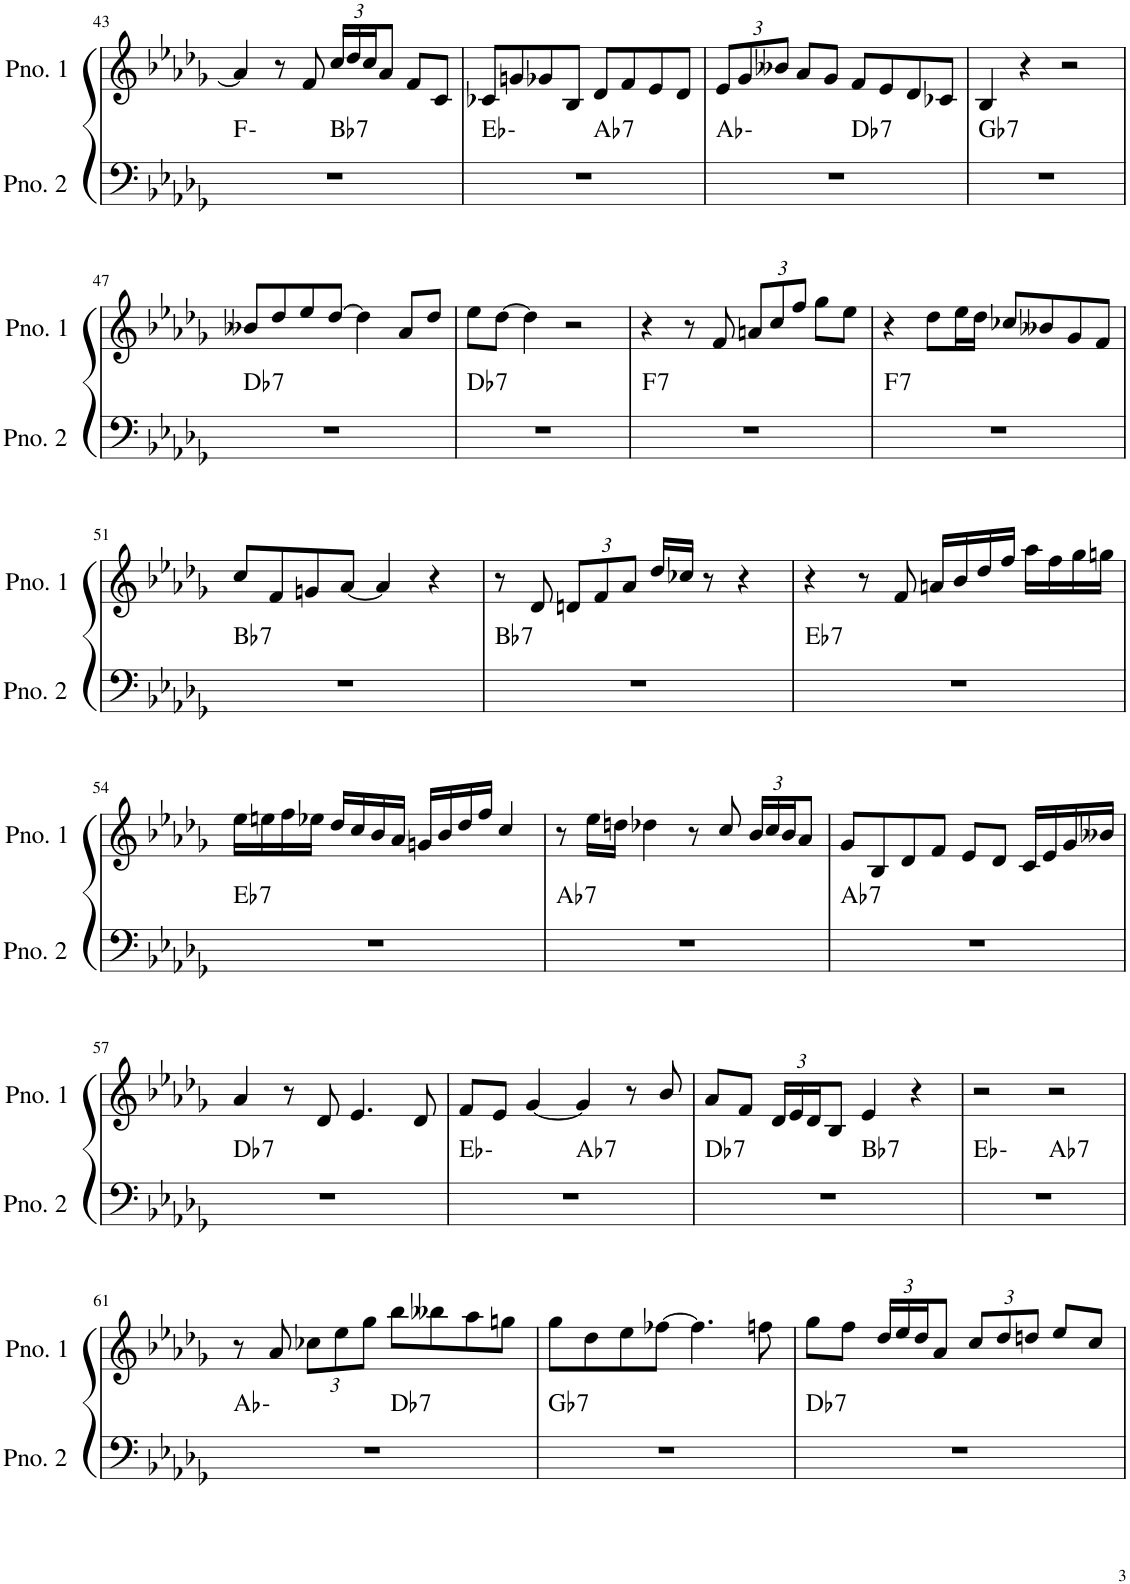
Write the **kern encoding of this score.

**kern	**harte	**kern
*part2	*part2	*part1
*staff2	*	*staff1
*I"ピアノ 2	*	*I"ピアノ 1
!!LO:PB:g=z
*clefF4	*	*clefG2
*k[b-e-a-d-g-]	*	*k[b-e-a-d-g-]
*M4/4	*	*M4/4
=43	=43	=43
*^	*	*
1r	2ryy	F:min	4a-/]
.	.	.	8r
.	.	.	8f/
*	*	*	*Xbrackettup
!	!	!LO:H:kt=7	!
.	2ryy	Bb:7	24cc/LL
.	.	.	24dd-/
.	.	.	24cc/J
.	.	.	8a-/J
.	.	.	8f/L
.	.	.	8c/J
=44	=44	=44	=44
1r	2ryy	Eb:min	8c-X/L
.	.	.	8gn/
.	.	.	8g-X/
.	.	.	8B-/J
!	!	!LO:H:kt=7	!
.	2ryy	Ab:7	8d-/L
.	.	.	8f/
.	.	.	8e-/
.	.	.	8d-/J
=45	=45	=45	=45
1r	2ryy	Ab:min	12e-/L
.	.	.	12g-/
.	.	.	12b--X/J
.	.	.	8a-/L
.	.	.	8g-/J
!	!	!LO:H:kt=7	!
.	2ryy	Db:7	8f/L
.	.	.	8e-/
.	.	.	8d-/
.	.	.	8c-X/J
=46	=46	=46	=46
!	!	!LO:H:kt=7	!
*v	*v	*	*
1r	Gb:7	4B-/
.	.	4r
.	.	2r
!!LO:LB:g=z
=47	=47	=47
!	!LO:H:kt=7	!
1r	Db:7	8b--X/L
.	.	8dd-/
.	.	8ee-/
.	.	[8dd-/J
.	.	4dd-\]
.	.	8a-/L
.	.	8dd-/J
=48	=48	=48
!	!LO:H:kt=7	!
1r	Db:7	8ee-\L
.	.	[8dd-\J
.	.	4dd-\]
.	.	2r
=49	=49	=49
!	!LO:H:kt=7	!
1r	F:7	4r
.	.	8r
.	.	8f/
.	.	12an/L
.	.	12cc/
.	.	12ff/J
.	.	8gg-\L
.	.	8ee-\J
=50	=50	=50
!	!LO:H:kt=7	!
1r	F:7	4r
.	.	8dd-\L
.	.	16ee-\L
.	.	16dd-\JJ
.	.	8cc-X/L
.	.	8b--X/
.	.	8g-/
.	.	8f/J
!!LO:LB:g=z
=51	=51	=51
!	!LO:H:kt=7	!
1r	Bb:7	8cc/L
.	.	8f/
.	.	8gn/
.	.	[8a-/J
.	.	4a-/]
.	.	4r
=52	=52	=52
!	!LO:H:kt=7	!
1r	Bb:7	8r
.	.	8d-/
.	.	12dn/L
.	.	12f/
.	.	12a-/J
.	.	16dd-/LL
.	.	16cc-X/JJ
.	.	8r
.	.	4r
=53	=53	=53
!	!LO:H:kt=7	!
1r	Eb:7	4r
.	.	8r
.	.	8f/
.	.	16an/LL
.	.	16b-/
.	.	16dd-/
.	.	16ff/JJ
.	.	16aa-\LL
.	.	16ff\
.	.	16gg-\
.	.	16ggn\JJ
!!LO:LB:g=z
=54	=54	=54
!	!LO:H:kt=7	!
1r	Eb:7	16ee-\LL
.	.	16een\
.	.	16ff\
.	.	16ee-X\JJ
.	.	16dd-/LL
.	.	16cc/
.	.	16b-/
.	.	16a-/JJ
.	.	16gn/LL
.	.	16b-/
.	.	16dd-/
.	.	16ff/JJ
.	.	4cc/
=55	=55	=55
!	!LO:H:kt=7	!
1r	Ab:7	8r
.	.	16ee-\LL
.	.	16ddn\JJ
.	.	4dd-X\
.	.	8r
.	.	8cc/
.	.	24b-/LL
.	.	24cc/
.	.	24b-/J
.	.	8a-/J
=56	=56	=56
!	!LO:H:kt=7	!
1r	Ab:7	8g-/L
.	.	8B-/
.	.	8d-/
.	.	8f/J
.	.	8e-/L
.	.	8d-/J
.	.	16c/LL
.	.	16e-/
.	.	16g-/
.	.	16b--X/JJ
!!LO:LB:g=z
=57	=57	=57
!	!LO:H:kt=7	!
1r	Db:7	4a-/
.	.	8r
.	.	8d-/
.	.	4.e-/
.	.	8d-/
=58	=58	=58
*^	*	*
1r	2ryy	Eb:min	8f/L
.	.	.	8e-/J
.	.	.	[4g-/
!	!	!LO:H:kt=7	!
.	2ryy	Ab:7	4g-/]
.	.	.	8r
.	.	.	8b-/
=59	=59	=59	=59
!	!	!LO:H:kt=7	!
1r	2ryy	Db:7	8a-/L
.	.	.	8f/J
.	.	.	24d-/LL
.	.	.	24e-/
.	.	.	24d-/J
.	.	.	8B-/J
!	!	!LO:H:kt=7	!
.	2ryy	Bb:7	4e-/
.	.	.	4r
=60	=60	=60	=60
1r	2ryy	Eb:min	2r
!	!	!LO:H:kt=7	!
.	2ryy	Ab:7	2r
!!LO:LB:g=z
=61	=61	=61	=61
1r	2ryy	Ab:min	8r
.	.	.	8a-/
.	.	.	12cc-X\L
.	.	.	12ee-\
.	.	.	12gg-\J
!	!	!LO:H:kt=7	!
.	2ryy	Db:7	8bb-\L
.	.	.	8bb--X\
.	.	.	8aa-\
.	.	.	8ggn\J
=62	=62	=62	=62
!	!	!LO:H:kt=7	!
*v	*v	*	*
1r	Gb:7	8gg-\L
.	.	8dd-\
.	.	8ee-\
.	.	[8ff-X\J
.	.	4.ff-\]
.	.	8ffn\
=63	=63	=63
!	!LO:H:kt=7	!
1r	Db:7	8gg-\L
.	.	8ff\J
.	.	24dd-/LL
.	.	24ee-/
.	.	24dd-/J
.	.	8a-/J
.	.	12cc/L
.	.	12dd-/
.	.	12ddn/J
.	.	8ee-/L
.	.	8cc/J
=	=	=
*-	*-	*-
